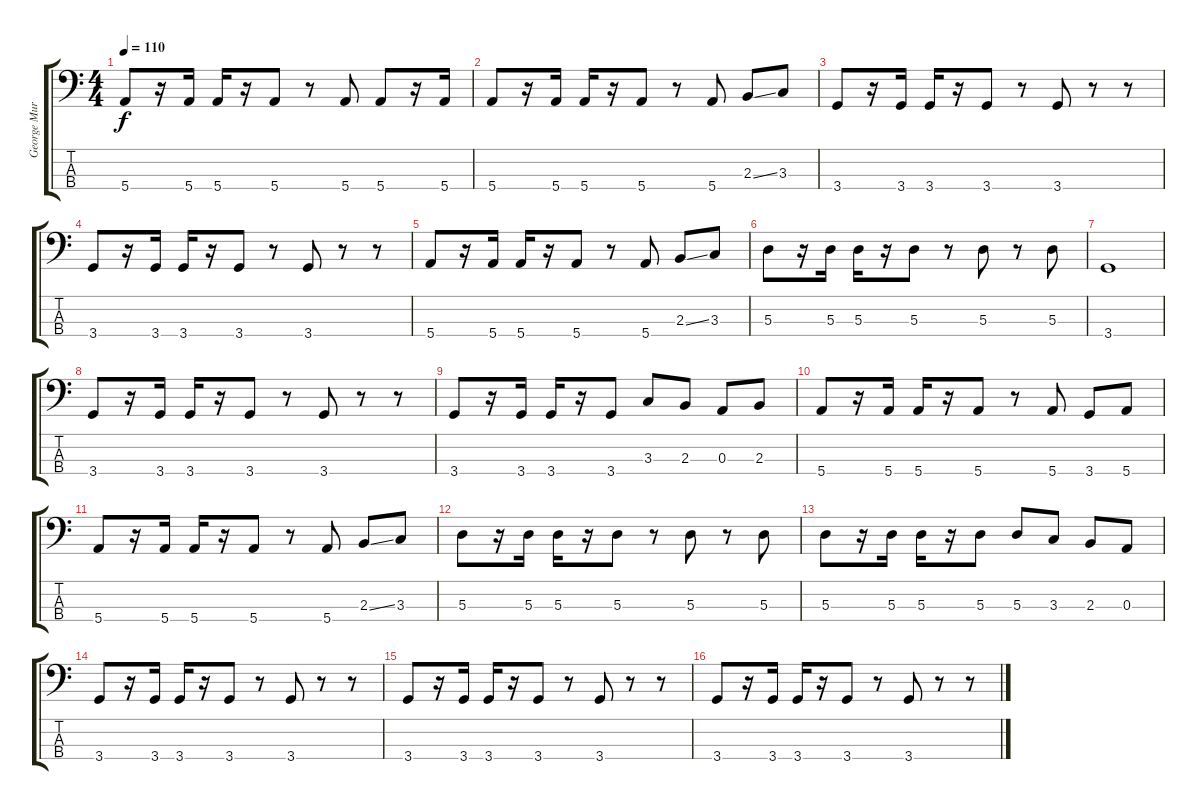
\track ("George Murray" "George Mur") {instrument electricbassfinger}
\staff {score tabs}
\tuning (G2 D2 A1 E1) {hide}
\ts (4 4)
\tempo 110
\clef f4
\ks c
5.4.8{dy f} r.16 5.4.16 5.4.16 r.16 5.4.8 r.8 5.4.8 5.4.8 r.16 5.4.16 |
5.4.8 r.16 5.4.16 5.4.16 r.16 5.4.8 r.8 5.4.8 2.3{ss}.8 3.3.8 |
3.4.8 r.16 3.4.16 3.4.16 r.16 3.4.8 r.8 3.4.8 r.8 r.8 |
3.4.8 r.16 3.4.16 3.4.16 r.16 3.4.8 r.8 3.4.8 r.8 r.8 |
5.4.8 r.16 5.4.16 5.4.16 r.16 5.4.8 r.8 5.4.8 2.3{ss}.8 3.3.8 |
5.3.8 r.16 5.3.16 5.3.16 r.16 5.3.8 r.8 5.3.8 r.8 5.3.8 |
3.4.1 |
3.4.8 r.16 3.4.16 3.4.16 r.16 3.4.8 r.8 3.4.8 r.8 r.8 |
3.4.8 r.16 3.4.16 3.4.16 r.16 3.4.8 3.3.8 2.3.8 0.3.8 2.3.8 |
5.4.8 r.16 5.4.16 5.4.16 r.16 5.4.8 r.8 5.4.8 3.4.8 5.4.8 |
5.4.8 r.16 5.4.16 5.4.16 r.16 5.4.8 r.8 5.4.8 2.3{ss}.8 3.3.8 |
5.3.8 r.16 5.3.16 5.3.16 r.16 5.3.8 r.8 5.3.8 r.8 5.3.8 |
5.3.8 r.16 5.3.16 5.3.16 r.16 5.3.8 5.3.8 3.3.8 2.3.8 0.3.8 |
3.4.8 r.16 3.4.16 3.4.16 r.16 3.4.8 r.8 3.4.8 r.8 r.8 |
3.4.8 r.16 3.4.16 3.4.16 r.16 3.4.8 r.8 3.4.8 r.8 r.8 |
3.4.8 r.16 3.4.16 3.4.16 r.16 3.4.8 r.8 3.4.8 r.8 r.8
